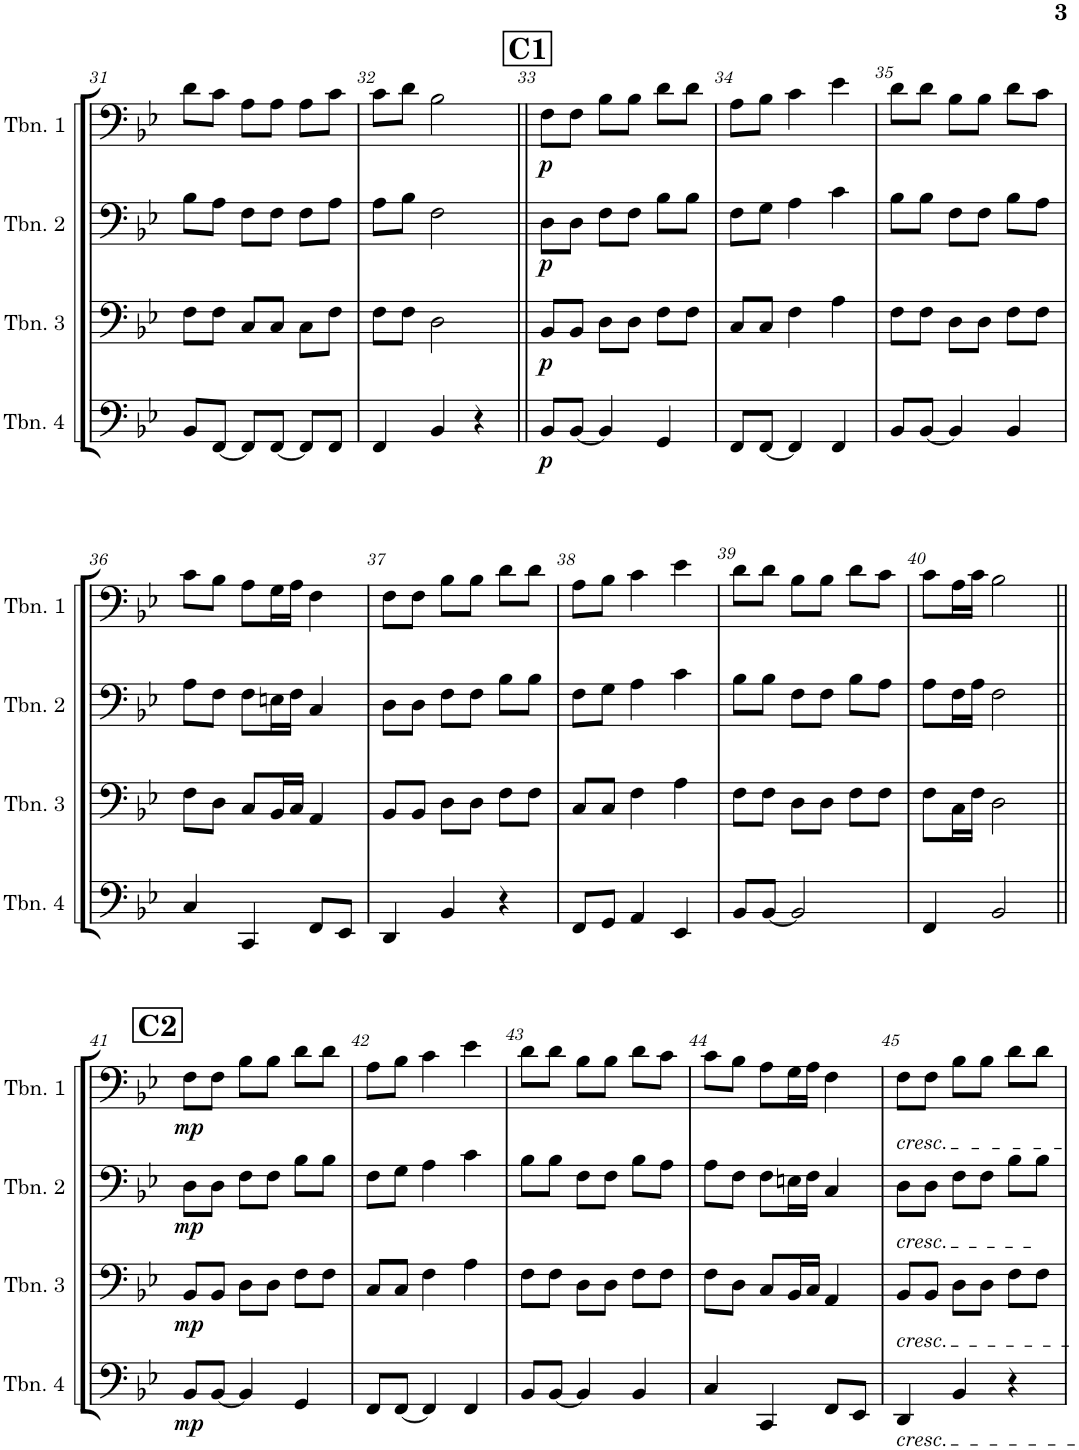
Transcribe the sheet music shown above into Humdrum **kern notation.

**kern	**dynam	**kern	**dynam	**kern	**dynam	**kern	**dynam
*part4	*part4	*part3	*part3	*part2	*part2	*part1	*part1
*staff4	*staff4	*staff3	*staff3	*staff2	*staff2	*staff1	*staff1
*I"Trombone 4	*	*I"Trombone 3	*	*I"Trombone 2	*	*I"Trombone 1	*
*I'Tbn. 4	*	*I'Tbn. 3	*	*I'Tbn. 2	*	*I'Tbn. 1	*
!!LO:PB:g=z
*clefF4	*	*clefF4	*	*clefF4	*	*clefF4	*
*k[b-e-]	*	*k[b-e-]	*	*k[b-e-]	*	*k[b-e-]	*
*M3/4	*	*M3/4	*	*M3/4	*	*M3/4	*
=31	=31	=31	=31	=31	=31	=31	=31
8BB-/L	.	8F\L	.	8B-\L	.	8d\L	.
[8FF/J	.	8F\J	.	8A\J	.	8c\J	.
8FF/L]	.	8C/L	.	8F\L	.	8A\L	.
[8FF/J	.	8C/J	.	8F\J	.	8A\J	.
8FF/L]	.	8C\L	.	8F\L	.	8A\L	.
8FF/J	.	8F\J	.	8A\J	.	8c\J	.
=32	=32	=32	=32	=32	=32	=32	=32
4FF/	.	8F\L	.	8A\L	.	8c\L	.
.	.	8F\J	.	8B-\J	.	8d\J	.
4BB-/	.	2D\	.	2F\	.	2B-\	.
4r	.	.	.	.	.	.	.
!!LO:REH:place=s1:a:B:cj:fs=14:t=C1
=33||	=33||	=33||	=33||	=33||	=33||	=33||	=33||
!	!LO:DY:b	!	!LO:DY:b	!	!LO:DY:b	!	!LO:DY:b
8BB-/L	p	8BB-/L	p	8D\L	p	8F\L	p
[8BB-/J	.	8BB-/J	.	8D\J	.	8F\J	.
4BB-/]	.	8D\L	.	8F\L	.	8B-\L	.
.	.	8D\J	.	8F\J	.	8B-\J	.
4GG/	.	8F\L	.	8B-\L	.	8d\L	.
.	.	8F\J	.	8B-\J	.	8d\J	.
=34	=34	=34	=34	=34	=34	=34	=34
8FF/L	.	8C/L	.	8F\L	.	8A\L	.
[8FF/J	.	8C/J	.	8G\J	.	8B-\J	.
4FF/]	.	4F\	.	4A\	.	4c\	.
4FF/	.	4A\	.	4c\	.	4e-\	.
=35	=35	=35	=35	=35	=35	=35	=35
8BB-/L	.	8F\L	.	8B-\L	.	8d\L	.
[8BB-/J	.	8F\J	.	8B-\J	.	8d\J	.
4BB-/]	.	8D\L	.	8F\L	.	8B-\L	.
.	.	8D\J	.	8F\J	.	8B-\J	.
4BB-/	.	8F\L	.	8B-\L	.	8d\L	.
.	.	8F\J	.	8A\J	.	8c\J	.
!!LO:LB:g=z
=36	=36	=36	=36	=36	=36	=36	=36
4C/	.	8F\L	.	8A\L	.	8c\L	.
.	.	8D\J	.	8F\J	.	8B-\J	.
4CC/	.	8C/L	.	8F\L	.	8A\L	.
.	.	16BB-/L	.	16En\L	.	16G\L	.
.	.	16C/JJ	.	16F\JJ	.	16A\JJ	.
8FF/L	.	4AA/	.	4C/	.	4F\	.
8EE-/J	.	.	.	.	.	.	.
=37	=37	=37	=37	=37	=37	=37	=37
4DD/	.	8BB-/L	.	8D\L	.	8F\L	.
.	.	8BB-/J	.	8D\J	.	8F\J	.
4BB-/	.	8D\L	.	8F\L	.	8B-\L	.
.	.	8D\J	.	8F\J	.	8B-\J	.
4r	.	8F\L	.	8B-\L	.	8d\L	.
.	.	8F\J	.	8B-\J	.	8d\J	.
=38	=38	=38	=38	=38	=38	=38	=38
8FF/L	.	8C/L	.	8F\L	.	8A\L	.
8GG/J	.	8C/J	.	8G\J	.	8B-\J	.
4AA/	.	4F\	.	4A\	.	4c\	.
4EE-/	.	4A\	.	4c\	.	4e-\	.
=39	=39	=39	=39	=39	=39	=39	=39
8BB-/L	.	8F\L	.	8B-\L	.	8d\L	.
[8BB-/J	.	8F\J	.	8B-\J	.	8d\J	.
2BB-/]	.	8D\L	.	8F\L	.	8B-\L	.
.	.	8D\J	.	8F\J	.	8B-\J	.
.	.	8F\L	.	8B-\L	.	8d\L	.
.	.	8F\J	.	8A\J	.	8c\J	.
=40	=40	=40	=40	=40	=40	=40	=40
4FF/	.	8F\L	.	8A\L	.	8c\L	.
.	.	16C\L	.	16F\L	.	16A\L	.
.	.	16F\JJ	.	16A\JJ	.	16c\JJ	.
2BB-/	.	2D\	.	2F\	.	2B-\	.
!!LO:LB:g=z
!!LO:REH:place=s1:a:B:cj:fs=14:t=C2
=41||	=41||	=41||	=41||	=41||	=41||	=41||	=41||
!	!LO:DY:b	!	!LO:DY:b	!	!LO:DY:b	!	!LO:DY:b
8BB-/L	mp	8BB-/L	mp	8D\L	mp	8F\L	mp
[8BB-/J	.	8BB-/J	.	8D\J	.	8F\J	.
4BB-/]	.	8D\L	.	8F\L	.	8B-\L	.
.	.	8D\J	.	8F\J	.	8B-\J	.
4GG/	.	8F\L	.	8B-\L	.	8d\L	.
.	.	8F\J	.	8B-\J	.	8d\J	.
=42	=42	=42	=42	=42	=42	=42	=42
8FF/L	.	8C/L	.	8F\L	.	8A\L	.
[8FF/J	.	8C/J	.	8G\J	.	8B-\J	.
4FF/]	.	4F\	.	4A\	.	4c\	.
4FF/	.	4A\	.	4c\	.	4e-\	.
=43	=43	=43	=43	=43	=43	=43	=43
8BB-/L	.	8F\L	.	8B-\L	.	8d\L	.
[8BB-/J	.	8F\J	.	8B-\J	.	8d\J	.
4BB-/]	.	8D\L	.	8F\L	.	8B-\L	.
.	.	8D\J	.	8F\J	.	8B-\J	.
4BB-/	.	8F\L	.	8B-\L	.	8d\L	.
.	.	8F\J	.	8A\J	.	8c\J	.
=44	=44	=44	=44	=44	=44	=44	=44
4C/	.	8F\L	.	8A\L	.	8c\L	.
.	.	8D\J	.	8F\J	.	8B-\J	.
4CC/	.	8C/L	.	8F\L	.	8A\L	.
.	.	16BB-/L	.	16En\L	.	16G\L	.
.	.	16C/JJ	.	16F\JJ	.	16A\JJ	.
8FF/L	.	4AA/	.	4C/	.	4F\	.
8EE-/J	.	.	.	.	.	.	.
=45	=45	=45	=45	=45	=45	=45	=45
!	!	!	!	!	!	!LO:TX:b:i:t=cresc.	!
!	!	!	!	!LO:TX:b:i:t=cresc.	!	!	!
!	!	!LO:TX:b:i:t=cresc.	!	!	!	!	!
!LO:TX:b:i:t=cresc.	!	!	!	!	!	!	!
4DD/	.	8BB-/L	.	8D\L	.	8F\L	.
.	.	8BB-/J	.	8D\J	.	8F\J	.
4BB-/	.	8D\L	.	8F\L	.	8B-\L	.
.	.	8D\J	.	8F\J	.	8B-\J	.
4r	.	8F\L	.	8B-\L	.	8d\L	.
.	.	8F\J	.	8B-\J	.	8d\J	.
=	=	=	=	=	=	=	=
*-	*-	*-	*-	*-	*-	*-	*-
